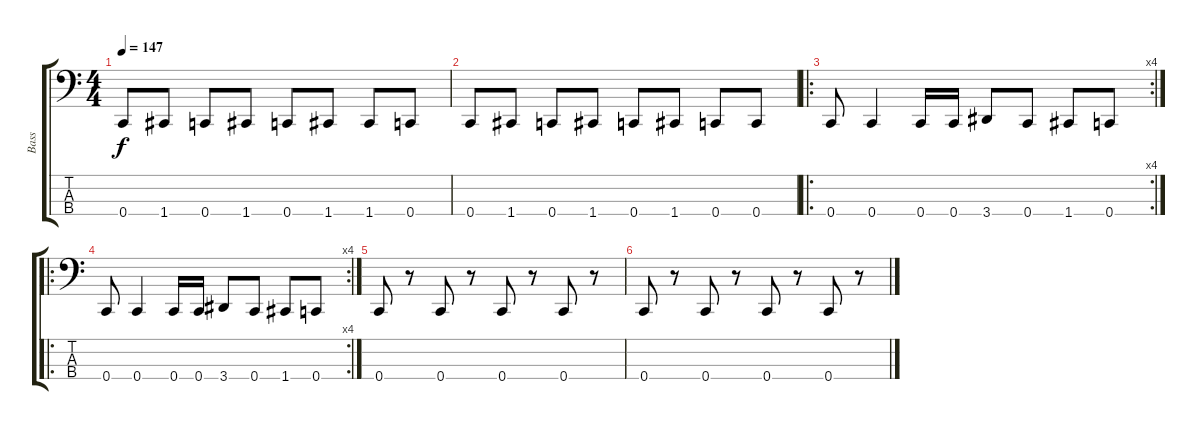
\track ("Bass" "Bass") {instrument electricbasspick}
\staff {score tabs}
\tuning (F2 C2 G1 C1) {hide}
\ts (4 4)
\tempo 147
\clef f4
\ks c
0.4.8{dy f} 1.4.8 0.4.8 1.4.8 0.4.8 1.4.8 1.4.8 0.4.8 |
0.4.8 1.4.8 0.4.8 1.4.8 0.4.8 1.4.8 0.4.8 0.4.8 |
\ro
\rc 4
0.4.8 0.4.4 0.4.16 0.4.16 3.4.8 0.4.8 1.4.8 0.4.8 |
\ro
\rc 4
0.4.8 0.4.4 0.4.16 0.4.16 3.4.8 0.4.8 1.4.8 0.4.8 |
0.4.8 r.8 0.4.8 r.8 0.4.8 r.8 0.4.8 r.8 |
0.4.8 r.8 0.4.8 r.8 0.4.8 r.8 0.4.8 r.8
